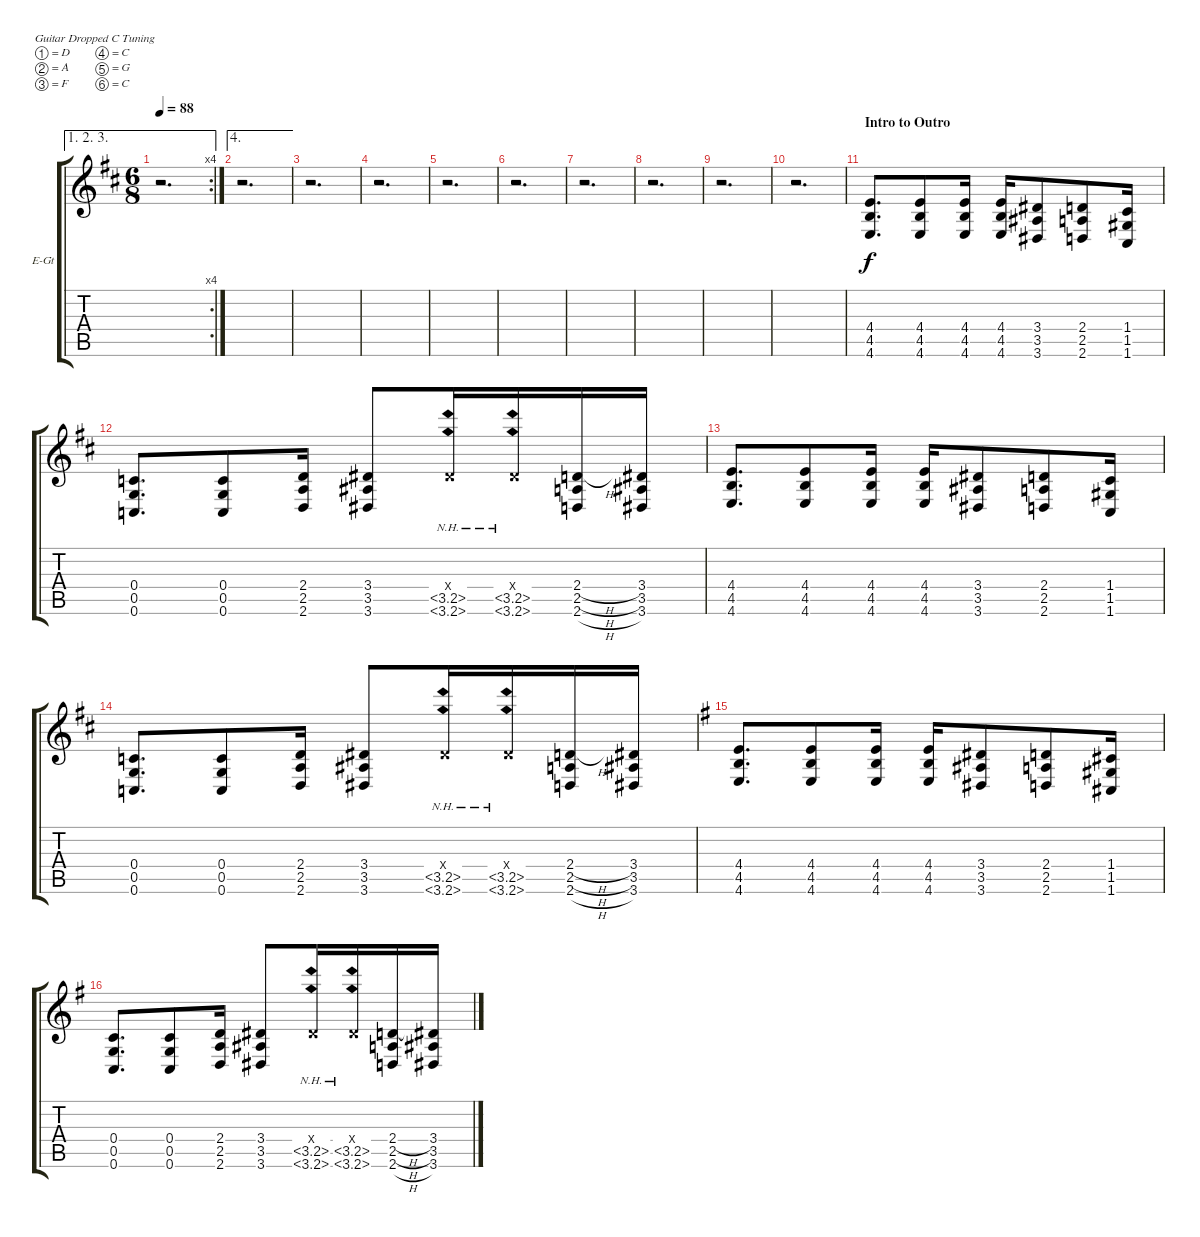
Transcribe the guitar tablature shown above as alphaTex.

\bracketExtendMode groupsimilarinstruments
\firstSystemTrackNameOrientation horizontal
\otherSystemsTrackNameOrientation horizontal
\track ("Lead Overdub" "E-Gt") {instrument overdrivenguitar}
\staff {score tabs}
\tuning (D4 A3 F3 C3 G2 C2)
\ae (1 2 3)
\rc 4
\ts (6 8)
\tempo 88
\clef g2
\ks d
r.2{d dy mp} |
\ae 4
r.2{d} |
r.2{d} |
r.2{d} |
r.2{d} |
r.2{d} |
r.2{d} |
r.2{d} |
r.2{d} |
r.2{d} |
\section ("" "Intro to Outro")
(4.6 4.5 4.4).8{d dy f} (4.4 4.5 4.6).8 (4.6 4.5 4.4).16 (4.4 4.6 4.5).16 (3.4 3.5 3.6).8 (2.6 2.5 2.4).8 (1.4 1.5 1.6).16 |
(0.6 0.5 0.4).8{d} (0.4 0.5 0.6).8 (2.6 2.5 2.4).16 (3.4 3.5 3.6).8 (3.6{nh} 3.5{nh} 3.4{x}).16 (3.4{x} 3.5{nh} 3.6{nh}).16 (2.6{h} 2.5{h} 2.4{h}).16 (3.4 3.5 3.6).16 |
(4.6 4.5 4.4).8{d} (4.4 4.5 4.6).8 (4.6 4.5 4.4).16 (4.4 4.6 4.5).16 (3.4 3.5 3.6).8 (2.6 2.5 2.4).8 (1.4 1.5 1.6).16 |
(0.6 0.5 0.4).8{d} (0.4 0.5 0.6).8 (2.6 2.5 2.4).16 (3.4 3.5 3.6).8 (3.6{nh} 3.5{nh} 3.4{x}).16 (3.4{x} 3.5{nh} 3.6{nh}).16 (2.6{h} 2.5{h} 2.4{h}).16 (3.4 3.5 3.6).16 |
\ks eminor
(4.6 4.5 4.4).8{d} (4.4 4.5 4.6).8 (4.6 4.5 4.4).16 (4.4 4.6 4.5).16 (3.4 3.5 3.6).8 (2.6 2.5 2.4).8 (1.4 1.5 1.6).16 |
(0.6 0.5 0.4).8{d} (0.4 0.5 0.6).8 (2.6 2.5 2.4).16 (3.4 3.5 3.6).8 (3.6{nh} 3.5{nh} 3.4{x}).16 (3.4{x} 3.5{nh} 3.6{nh}).16 (2.6{h} 2.5{h} 2.4{h}).16 (3.4 3.5 3.6).16
